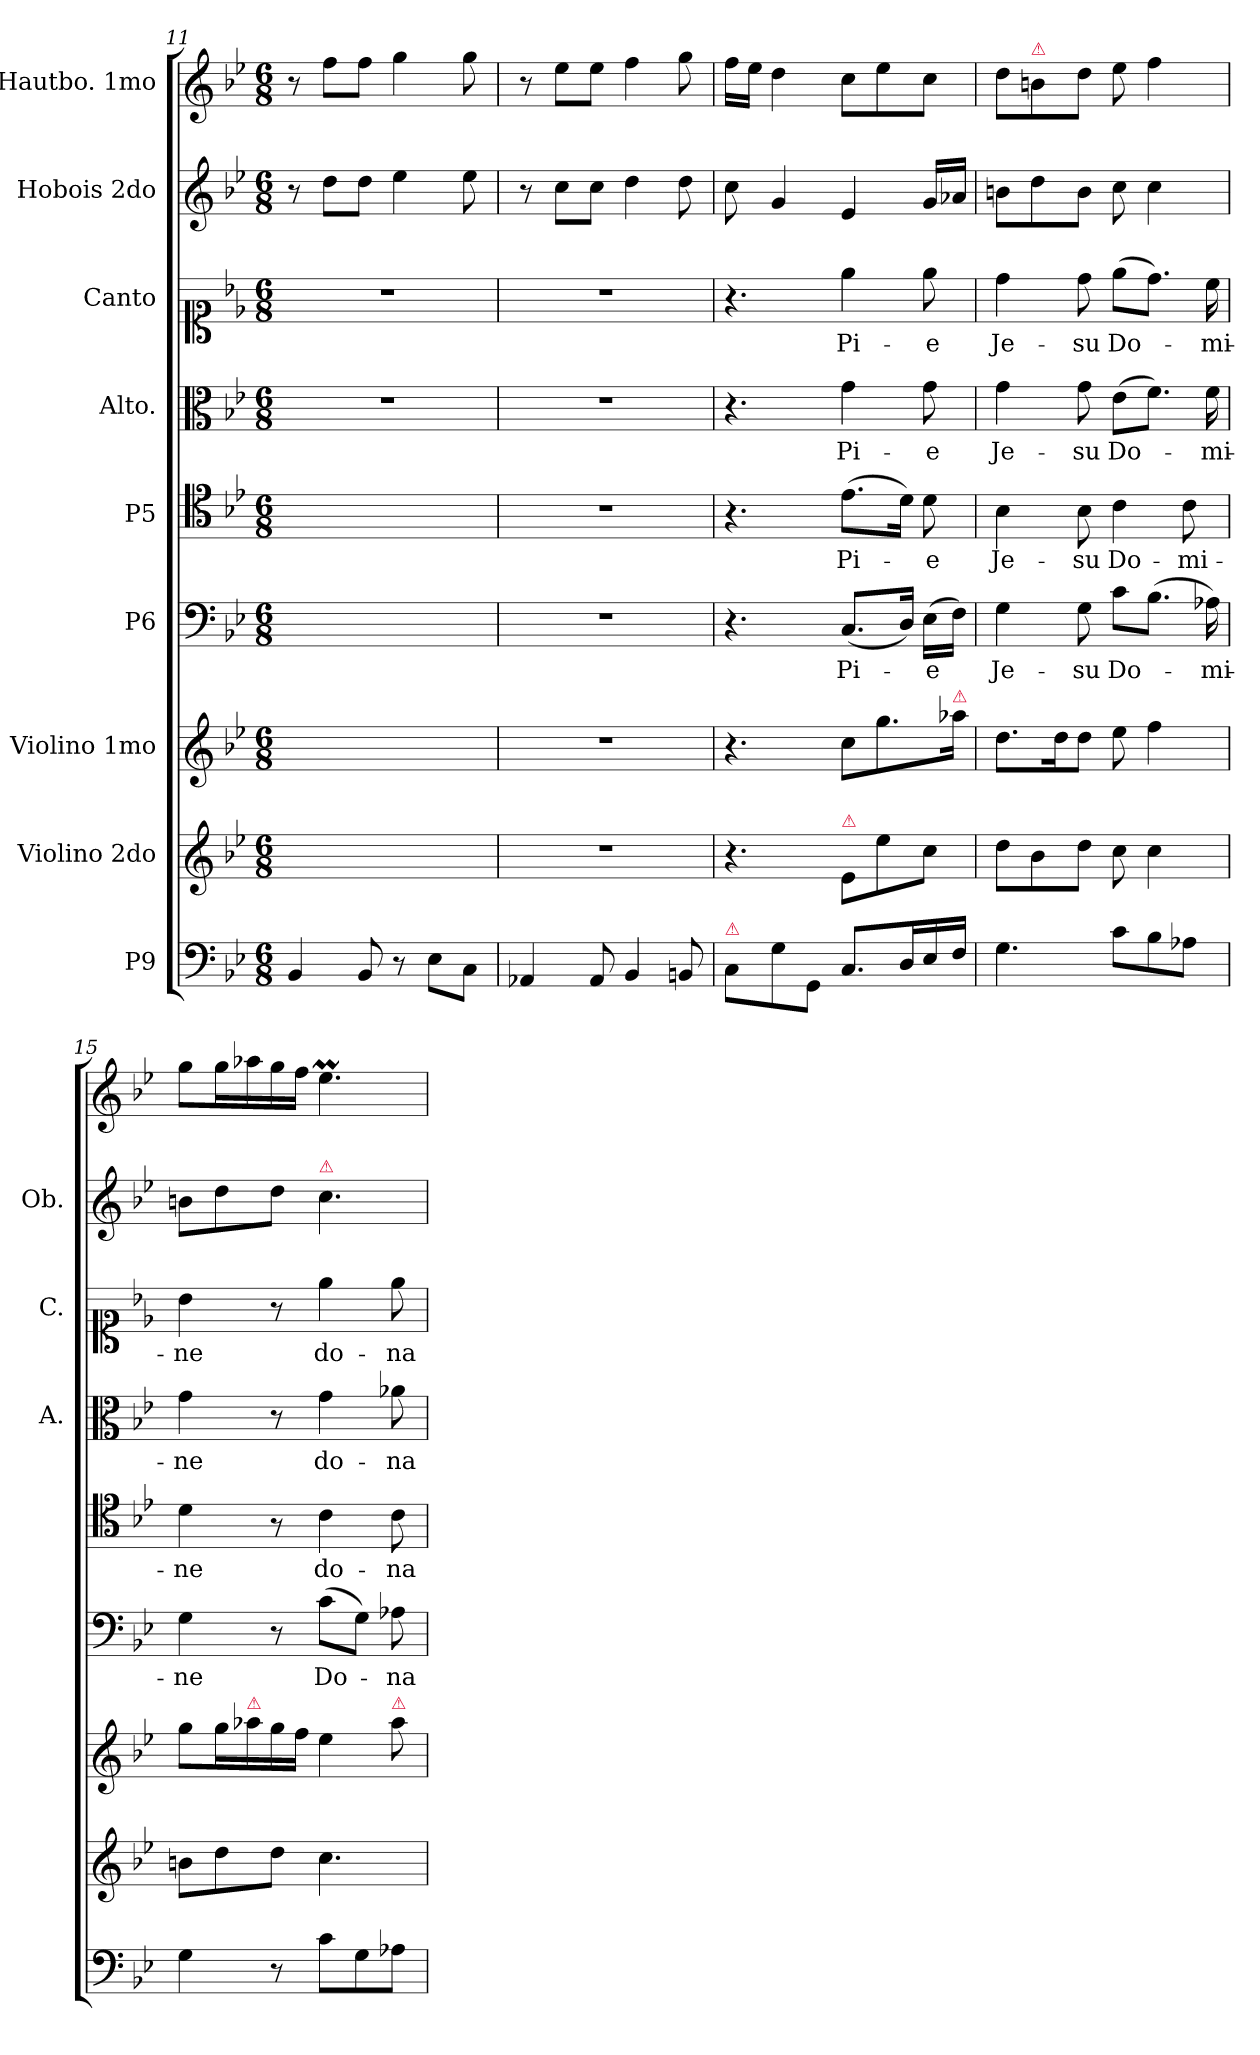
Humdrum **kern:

**kern	**kern	**kern	**kern	**text	**kern	**text	**kern	**text	**kern	**text	**kern	**kern
*part9	*part8	*part7	*part6	*part6	*part5	*part5	*part4	*part4	*part3	*part3	*part2	*part1
*staff9	*staff8	*staff7	*staff6	*staff6	*staff5	*staff5	*staff4	*staff4	*staff3	*staff3	*staff2	*staff1
*I"P9	*I"Violino 2do	*I"Violino 1mo	*I"P6	*	*I"P5	*	*I"Alto.	*	*I"Canto	*	*I"Hobois 2do	*I"Hautbo. 1mo
*	*	*	*	*	*	*	*I'A.	*	*I'C.	*	*I'Ob.	*
*clefF4	*clefG2	*clefG2	*clefF4	*	*clefC4	*	*clefC3	*	*clefC1	*	*clefG2	*clefG2
*k[b-e-]	*k[b-e-]	*k[b-e-]	*k[b-e-]	*	*k[b-e-]	*	*k[b-e-]	*	*k[b-e-]	*	*k[b-e-]	*k[b-e-]
*M6/8	*M6/8	*M6/8	*M6/8	*	*M6/8	*	*M6/8	*	*M6/8	*	*M6/8	*M6/8
=11	=11	=11	=11	=11	=11	=11	=11	=11	=11	=11	=11	=11
4BB-/	2.ryy	2.ryy	2.ryy	.	2.ryy	.	2.r	.	2.r	.	8r	8r
.	.	.	.	.	.	.	.	.	.	.	8dd\L	8ff\L
8BB-/	.	.	.	.	.	.	.	.	.	.	8dd\J	8ff\J
8r	.	.	.	.	.	.	.	.	.	.	4ee-\	4gg\
8E-\L	.	.	.	.	.	.	.	.	.	.	.	.
8C\J	.	.	.	.	.	.	.	.	.	.	8ee-\	8gg\
=12	=12	=12	=12	=12	=12	=12	=12	=12	=12	=12	=12	=12
4AA-X/	2.r	2.r	2.r	.	2.r	.	2.r	.	2.r	.	8r	8r
.	.	.	.	.	.	.	.	.	.	.	8cc\L	8ee-\L
8AA-/	.	.	.	.	.	.	.	.	.	.	8cc\J	8ee-\J
4BB-/	.	.	.	.	.	.	.	.	.	.	4dd\	4ff\
8BBn/	.	.	.	.	.	.	.	.	.	.	8dd\	8gg\
=13	=13	=13	=13	=13	=13	=13	=13	=13	=13	=13	=13	=13
!LO:TX:a:color=crimson:t=⚠	!	!	!	!	!	!	!	!	!	!	!	!
8C\L	4.r	4.r	4.r	.	4.r	.	4.r	.	4.r	.	8cc\	16ff\LL
.	.	.	.	.	.	.	.	.	.	.	.	16ee-\JJ
8G\	.	.	.	.	.	.	.	.	.	.	4g/	4dd\
8GG/J	.	.	.	.	.	.	.	.	.	.	.	.
!	!LO:TX:a:color=crimson:t=⚠	!	!	!	!	!	!	!	!	!	!	!
!	!	!	!	!	!	!LO:LY:i	!	!	!	!	!	!
8.C/L	8e-/L	8cc\L	(8.C/L	Pi-	(8.e-\L	Pi-	4g\	Pi-	4ee-\	Pi-	4e-/	8cc\L
.	8ee-\	8.gg\	.	.	.	.	.	.	.	.	.	8ee-\
16D/L	.	.	16D/Jk)	.	16d\Jk)	.	.	.	.	.	.	.
!	!	!	!	!	!	!LO:LY:i	!	!	!	!	!	!
16E-/	8cc\J	.	(16E-\LL	-e	8d\	-e	8g\	-e	8ee-\	-e	16g/LL	8cc\J
!	!	!LO:TX:a:color=crimson:t=⚠	!	!	!	!	!	!	!	!	!	!
16F/JJ	.	16aa-X\Jk	16F\JJ)	.	.	.	.	.	.	.	16a-X/JJ	.
=14	=14	=14	=14	=14	=14	=14	=14	=14	=14	=14	=14	=14
!	!	!	!	!	!	!LO:LY:i	!	!	!	!	!	!
4.G\	8dd\L	8.dd\L	4G\	Je-	4B-\	Je-	4g\	Je-	4dd\	Je-	8bn\L	8dd\L
!	!	!	!	!	!	!	!	!	!	!	!	!LO:TX:a:color=crimson:t=⚠
.	8b-\	.	.	.	.	.	.	.	.	.	8dd\	8bn\
.	.	16dd\K	.	.	.	.	.	.	.	.	.	.
!	!	!	!	!	!	!LO:LY:i	!	!	!	!	!	!
.	8dd\J	8dd\J	8G\	-su	8B-\	-su	8g\	-su	8dd\	-su	8b\J	8dd\J
!	!	!	!	!	!	!LO:LY:i	!	!	!	!	!	!
8c\L	8cc\	8ee-\	8c\L	Do-	4c\	Do-	(8e-\L	Do-	(8ee-\L	Do-	8cc\	8ee-\
8B-\	4cc\	4ff\	(8.B-\J	.	.	.	8.f\J)	.	8.dd\J)	.	4cc\	4ff\
!	!	!	!	!	!	!LO:LY:i	!	!	!	!	!	!
8A-X\J	.	.	.	.	8c\	-mi-	.	.	.	.	.	.
.	.	.	16A-X\)	-mi-	.	.	16f\	-mi-	16cc\	-mi-	.	.
=15	=15	=15	=15	=15	=15	=15	=15	=15	=15	=15	=15	=15
!	!	!	!	!	!	!LO:LY:i	!	!	!	!	!	!
4G\	8bn\L	8gg\L	4G\	-ne	4d\	-ne	4g\	-ne	4b-\	-ne	8bn\L	8gg\L
.	8dd\	16gg\L	.	.	.	.	.	.	.	.	8dd\	16gg\L
!	!	!LO:TX:a:color=crimson:t=⚠	!	!	!	!	!	!	!	!	!	!
.	.	16aa-X\	.	.	.	.	.	.	.	.	.	16aa-X\
8r	8dd\J	16gg\	8r	.	8r	.	8r	.	8r	.	8dd\J	16gg\
.	.	16ff\JJ	.	.	.	.	.	.	.	.	.	16ff\JJ
!	!	!	!	!	!	!	!	!	!	!	!LO:TX:a:color=crimson:t=⚠	!
!	!	!	!	!	!	!LO:LY:i	!	!	!	!	!	!
8c\L	4.cc\	4ee-\	(8c\L	Do-	4c\	do-	4g\	do-	4ee-\	do-	4.cc\	4.ee-M\
8G\	.	.	8G\J)	.	.	.	.	.	.	.	.	.
!	!	!LO:TX:a:color=crimson:t=⚠	!	!	!	!	!	!	!	!	!	!
!	!	!	!	!	!	!LO:LY:i	!	!	!	!	!	!
8A-X\J	.	8aa-\	8A-X\	-na	8c\	-na	8a-X\	-na	8ee-\	-na	.	.
=	=	=	=	=	=	=	=	=	=	=	=	=
*-	*-	*-	*-	*-	*-	*-	*-	*-	*-	*-	*-	*-
